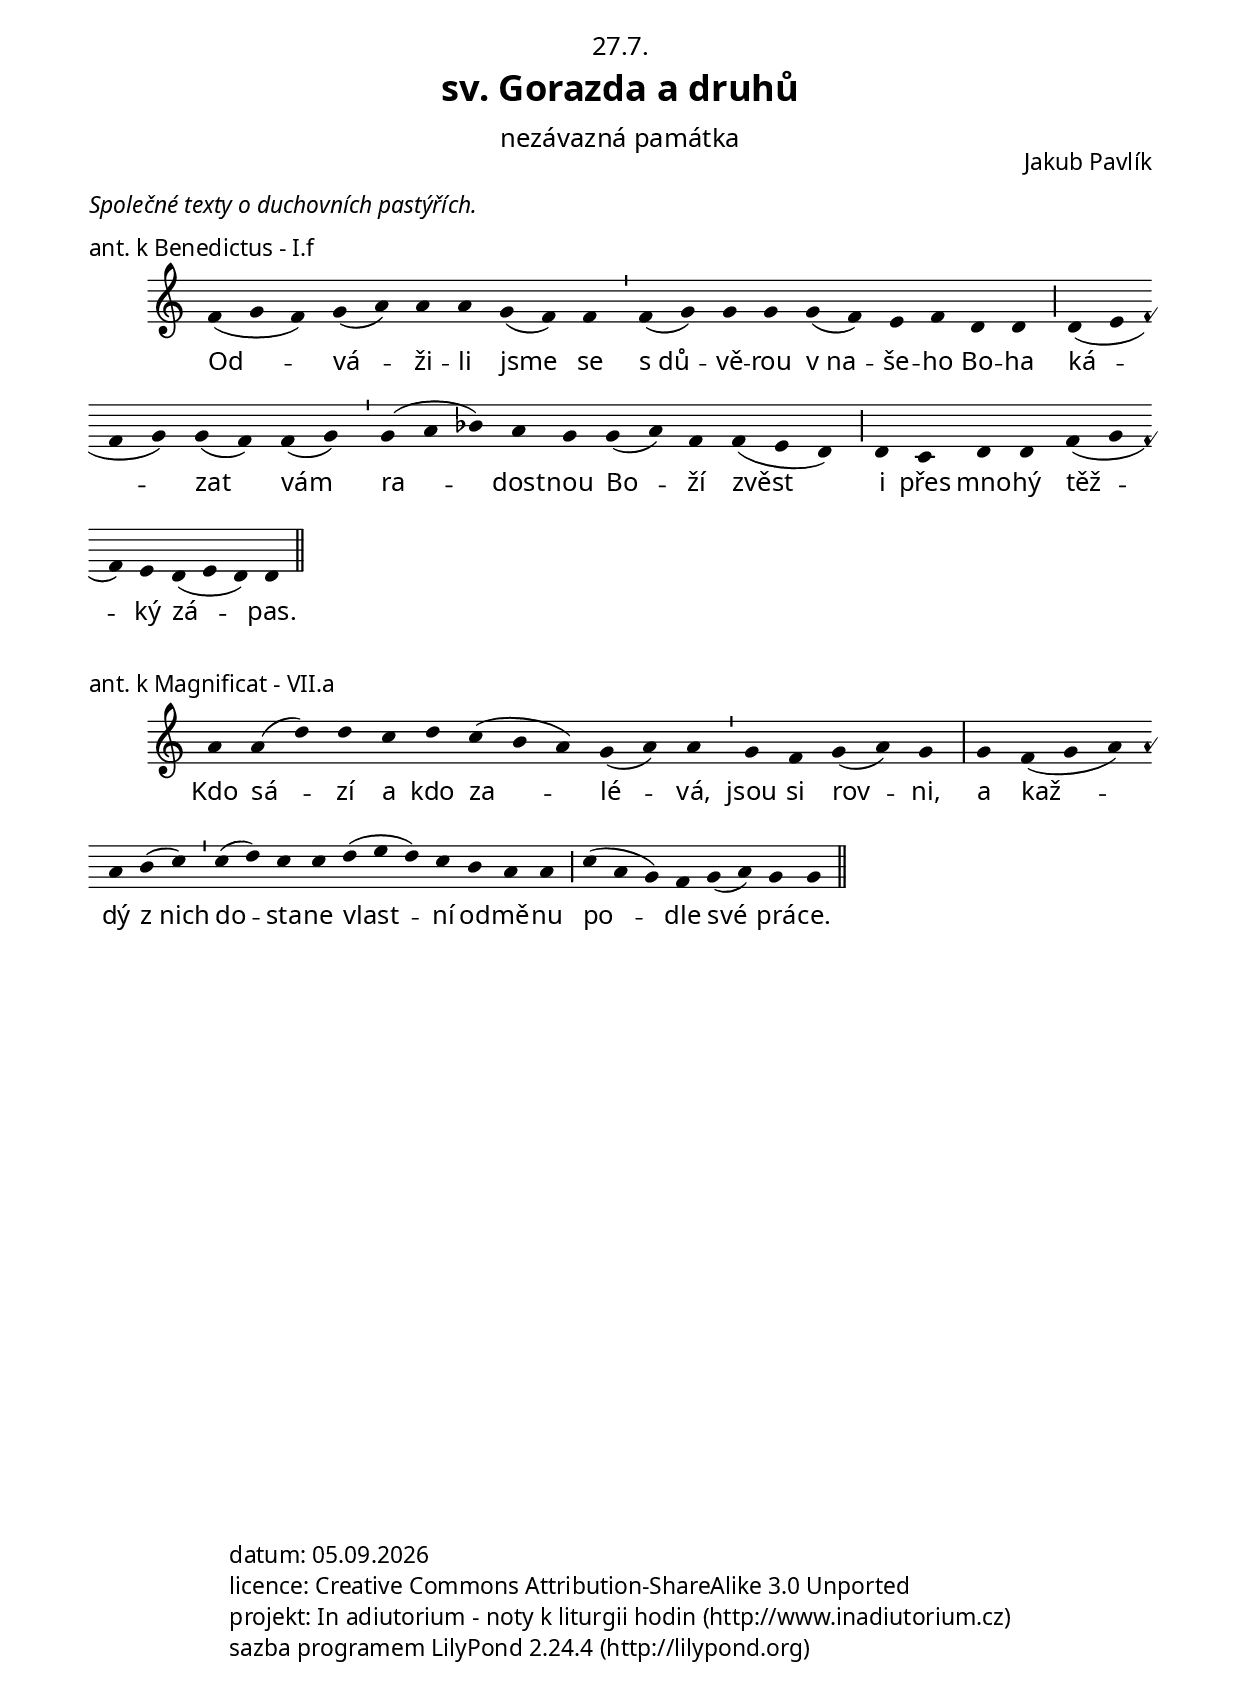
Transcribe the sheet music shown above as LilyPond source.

\version "2.15.40"

\include "../spolecne.ly"
\include "../dilyresponsorii.ly"

\header {
  title = \markup\titleSvatek
            "sv. Gorazda a druhů"
            "nezávazná památka"
            27.7.
  composer = "Jakub Pavlík"
}

\markup\communia #'(#:pastyr)

\score {
  \relative c' {
    \choralniRezim
    f4( g f) g( a) a a g( f) f \barMin
    f( g) g g g( f) e f d d \barMaior
    d( e f g) g( f) f( g) \barMin g( a bes) a g g( a) f f( e d) \barMaior
    d c d d f( g f) e d( e d) d \barFinalis
  }
  \addlyrics {
    Od -- vá -- ži -- li jsme se
    s_dů -- vě -- rou v_na -- še -- ho Bo -- ha
    ká -- zat vám ra -- dost -- nou Bo -- ží zvěst
    i přes mno -- hý těž -- ký zá -- pas.
  }
  \header {
    quid = "ant. k Benedictus"
    modus = "I"
    differentia = "f"
    psalmus = ""
    placet = "_jsme se_ je fuj; _zápas_ lépe jen d d"
    id = "aben"
    piece = \markup {\sestavTitulekBezZalmu}
  }
}

\score {
  \relative c'' {
    \choralniRezim
    a4 a( d) d c d c( b a) g( a) a \barMin
    g f g( a) g \barMax
    g f( g a) a b( c) \barMin c( d) c c d( e d) c b a a \barMaior
    c( a g) f g( a) g g \barFinalis
  }
  \addlyrics {
    Kdo sá -- zí a kdo za -- lé -- vá,
    jsou si rov -- ni,
    a kaž -- dý z_nich do -- sta -- ne vlast -- ní od -- mě -- nu
    po -- dle své prá -- ce.
  }
  \header {
    quid = "ant. k Magnificat"
    modus = "VII"
    differentia = "a"
    psalmus = ""
    id = "amag"
    piece = \markup {\sestavTitulekBezZalmu}
  }
}